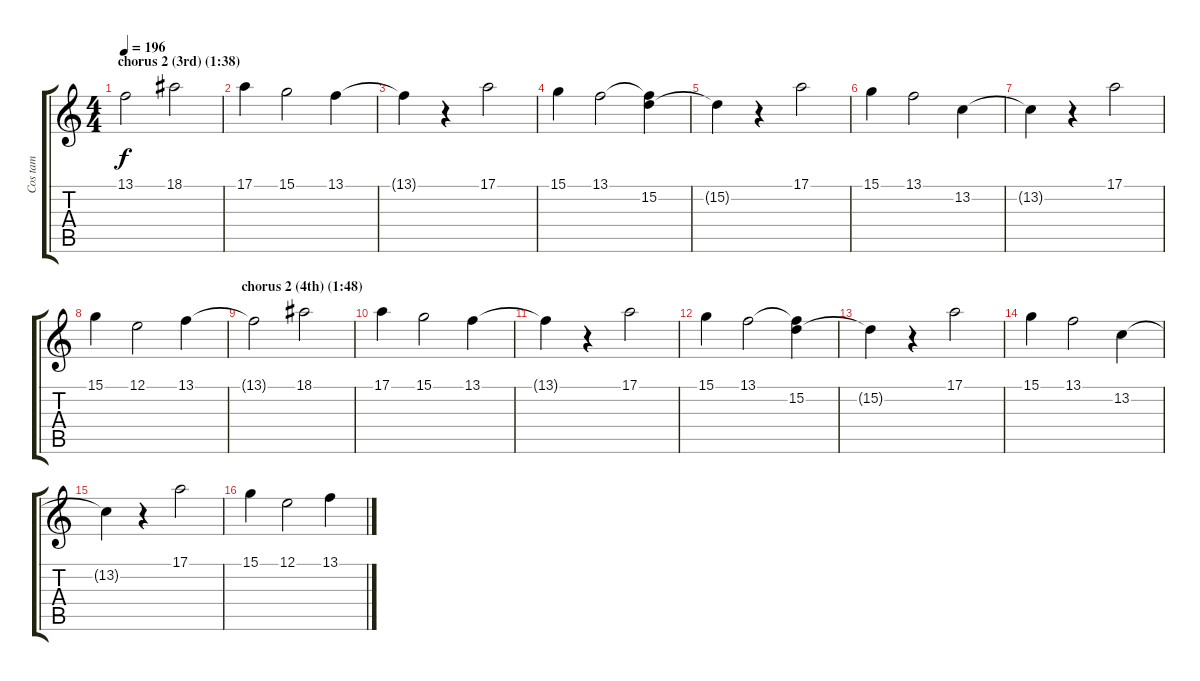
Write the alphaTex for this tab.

\track ("Cos tam" "Cos tam") {instrument musicbox}
\staff {score tabs}
\tuning (E4 B3 G3 D3 A2 E2) {hide}
\ts (4 4)
\section ("" "chorus 2 (3rd) (1:38)")
\tempo 196
\clef g2
\ks c
13.1{t}.2{dy f} 18.1.2 |
17.1.4 15.1.2 13.1.4 |
13.1{t}.4 r.4 17.1.2 |
15.1.4 13.1.2 (13.1{t} 15.2).4 |
15.2{t}.4 r.4 17.1.2 |
15.1.4 13.1.2 13.2.4 |
13.2{t}.4 r.4 17.1.2 |
15.1.4 12.1.2 13.1.4 |
\section ("" "chorus 2 (4th) (1:48)")
13.1{t}.2 18.1.2 |
17.1.4 15.1.2 13.1.4 |
13.1{t}.4 r.4 17.1.2 |
15.1.4 13.1.2 (13.1{t} 15.2).4 |
15.2{t}.4 r.4 17.1.2 |
15.1.4 13.1.2 13.2.4 |
13.2{t}.4 r.4 17.1.2 |
15.1.4 12.1.2 13.1.4
